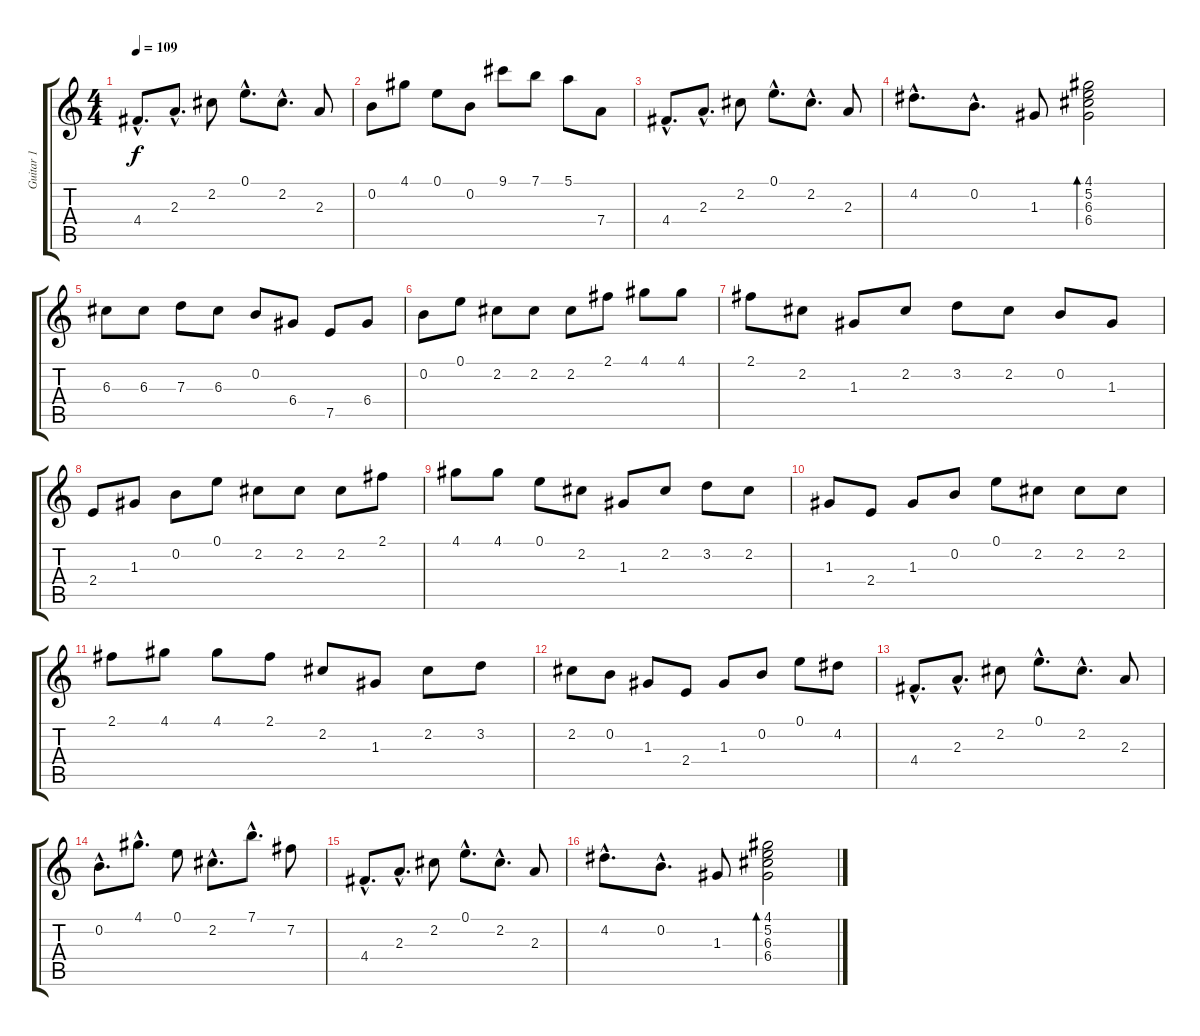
\track ("Guitar 1" "Guitar 1") {instrument electricguitarjazz}
\staff {score tabs}
\tuning (E4 B3 G3 D3 A2 E2) {hide}
\ts (4 4)
\tempo 109
\clef g2
\ks c
4.4{hac}.8{d dy f} 2.3{hac}.8{d} 2.2.8 0.1{hac}.8{d} 2.2{hac}.8{d} 2.3.8 |
0.2.8 4.1.8 0.1.8 0.2.8 9.1.8 7.1.8 5.1.8 7.4.8 |
4.4{hac}.8{d} 2.3{hac}.8{d} 2.2.8 0.1{hac}.8{d} 2.2{hac}.8{d} 2.3.8 |
4.2{hac}.8{d} 0.2{hac}.8{d} 1.3.8 (4.1 5.2 6.3 6.4).2{bd 120} |
6.3.8 6.3.8 7.3.8 6.3.8 0.2.8 6.4.8 7.5.8 6.4.8 |
0.2.8 0.1.8 2.2.8 2.2.8 2.2.8 2.1.8 4.1.8 4.1.8 |
2.1.8 2.2.8 1.3.8 2.2.8 3.2.8 2.2.8 0.2.8 1.3.8 |
2.4.8 1.3.8 0.2.8 0.1.8 2.2.8 2.2.8 2.2.8 2.1.8 |
4.1.8 4.1.8 0.1.8 2.2.8 1.3.8 2.2.8 3.2.8 2.2.8 |
1.3.8 2.4.8 1.3.8 0.2.8 0.1.8 2.2.8 2.2.8 2.2.8 |
2.1.8 4.1.8 4.1.8 2.1.8 2.2.8 1.3.8 2.2.8 3.2.8 |
2.2.8 0.2.8 1.3.8 2.4.8 1.3.8 0.2.8 0.1.8 4.2.8 |
4.4{hac}.8{d} 2.3{hac}.8{d} 2.2.8 0.1{hac}.8{d} 2.2{hac}.8{d} 2.3.8 |
0.2{hac}.8{d} 4.1{hac}.8{d} 0.1.8 2.2{hac}.8{d} 7.1{hac}.8{d} 7.2.8 |
4.4{hac}.8{d} 2.3{hac}.8{d} 2.2.8 0.1{hac}.8{d} 2.2{hac}.8{d} 2.3.8 |
4.2{hac}.8{d} 0.2{hac}.8{d} 1.3.8 (4.1 5.2 6.3 6.4).2{bd 120}
